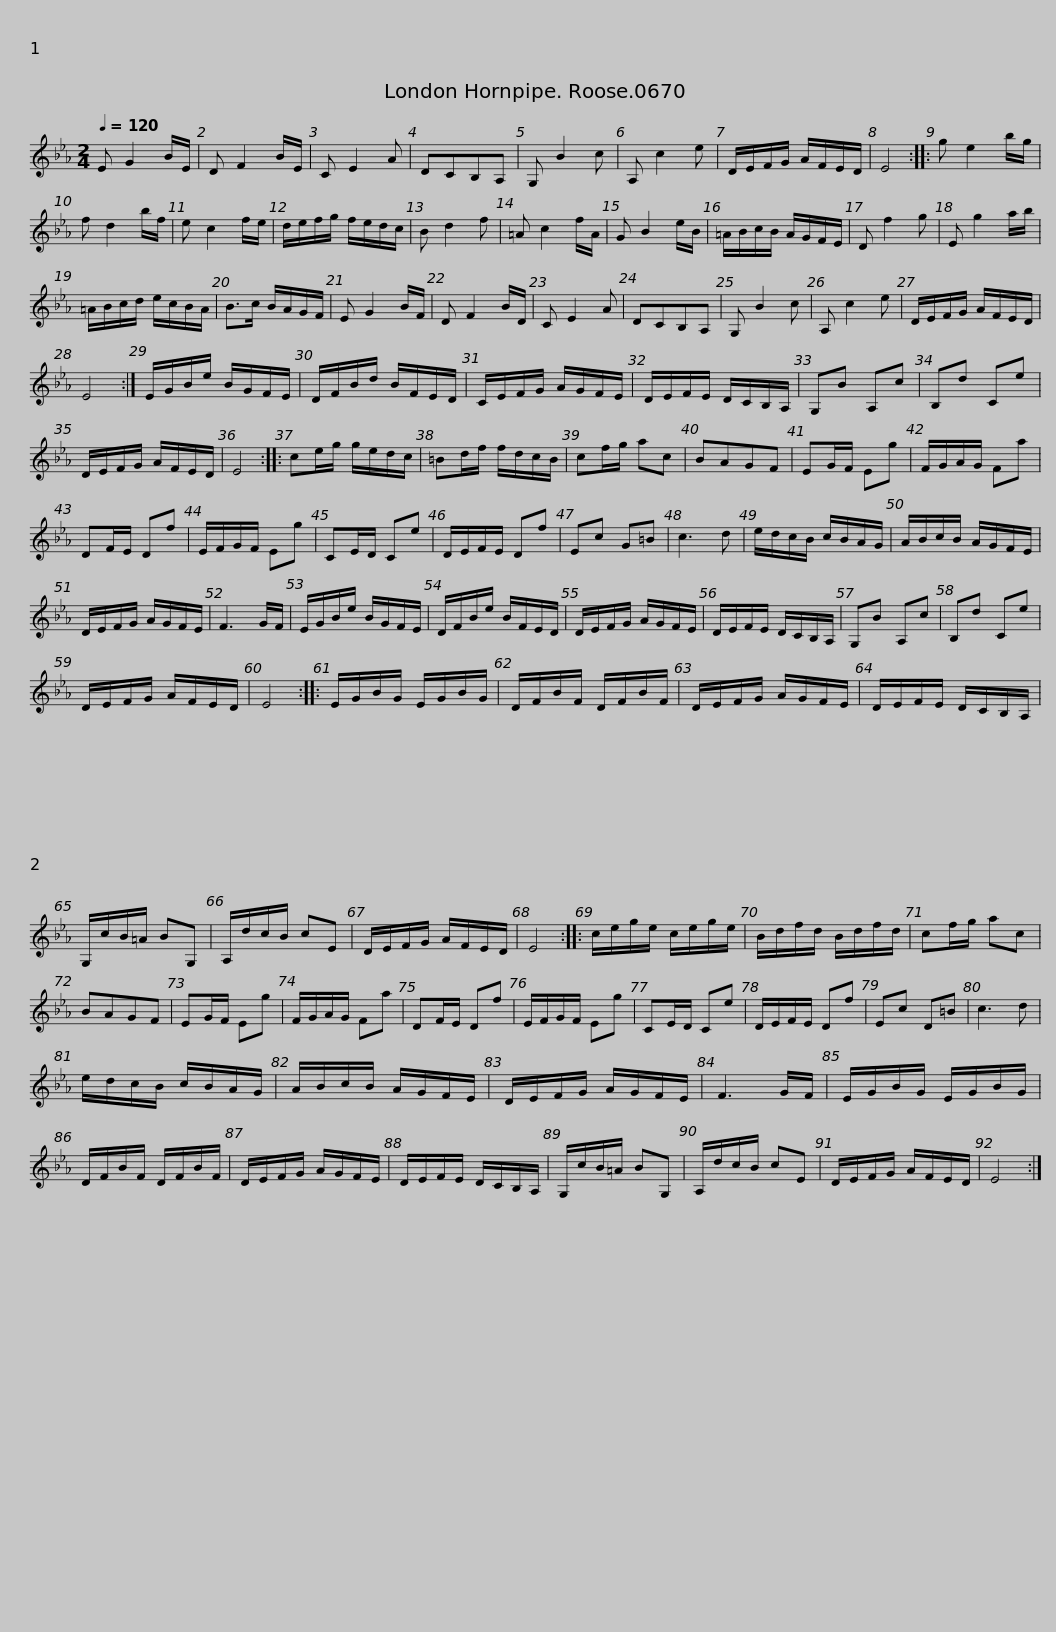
X:1
L:1/8
Q:1/4=120
M:2/4
I:linebreak $
K:Eb
V:1 treble
V:1
 E G2 B/E/ | D F2 B/E/ | C E2 A | DCB,A, | G, B2 c | %5
 A, c2 e | D/E/F/G/ A/F/E/D/ | E4 :: g e2 b/g/ |$ f d2 b/f/ | %10
 e c2 f/e/ | d/e/f/g/ f/e/d/c/ | B d2 f | =A c2 f/A/ | G B2 e/B/ | %15
 =A/B/c/B/ A/G/F/E/ | D f2 g | E g2 a/b/ |$ =A/B/c/d/ e/c/B/A/ | B>c B/A/G/F/ | %20
 E G2 B/F/ | D F2 B/D/ | C E2 A | DCB,A, | G, B2 c | %25
 A, c2 e |$ D/E/F/G/ A/F/E/D/ | E4 :| E/G/B/e/ B/G/F/E/ | D/F/B/d/ B/F/E/D/ | %30
 C/E/F/G/ A/G/F/E/ | D/E/F/E/ D/C/B,/A,/ | G,B A,c |$ B,d Ce | D/E/F/G/ A/F/E/D/ | %35
 E4 :: ce/g/ g/e/d/c/ | =Bd/f/ f/d/c/B/ | cf/g/ ac | BAGF | %40
 EG/F/ Eg |$ F/G/A/G/ Fa | DF/E/ Df | E/F/G/F/ Eg | CE/D/ Ce | %45
 D/E/F/E/ Df | Ec G=B | c3 d | e/d/c/B/ c/B/A/G/ |$ A/B/c/B/ A/G/F/E/ | %50
 D/E/F/G/ A/G/F/E/ | F3 G/F/ | E/G/B/e/ B/G/F/E/ | D/F/B/e/ B/F/E/D/ | D/E/F/G/ A/G/F/E/ |$ %55
 D/E/F/E/ D/C/B,/A,/ | G,B A,c | B,d Ce | D/E/F/G/ A/F/E/D/ | E4 :: %60
 E/G/B/G/ E/G/B/G/ | D/F/B/F/ D/F/B/F/ |$ D/E/F/G/ A/G/F/E/ | D/E/F/E/ D/C/B,/A,/ | G,/c/B/=A/ BG, | %65
 A,/d/c/B/ cE | D/E/F/G/ A/F/E/D/ | E4 :: c/e/g/e/ c/e/g/e/ |$ B/d/f/d/ B/d/f/d/ | %70
 cf/g/ ac | BAGF | EG/F/ Eg | F/G/A/G/ Fa | DF/E/ Df | %75
 E/F/G/F/ Eg | CE/D/ Ce |$ D/E/F/E/ Df | Ec D=B | c3 d | %80
 e/d/c/B/ c/B/A/G/ | A/B/c/B/ A/G/F/E/ | D/E/F/G/ A/G/F/E/ | F3 G/F/ |$ E/G/B/G/ E/G/B/G/ | %85
 D/F/B/F/ D/F/B/F/ | D/E/F/G/ A/G/F/E/ | D/E/F/E/ D/C/B,/A,/ | G,/c/B/=A/ BG, | A,/d/c/B/ cE |$ %90
 D/E/F/G/ A/F/E/D/ | E4 :| %92
